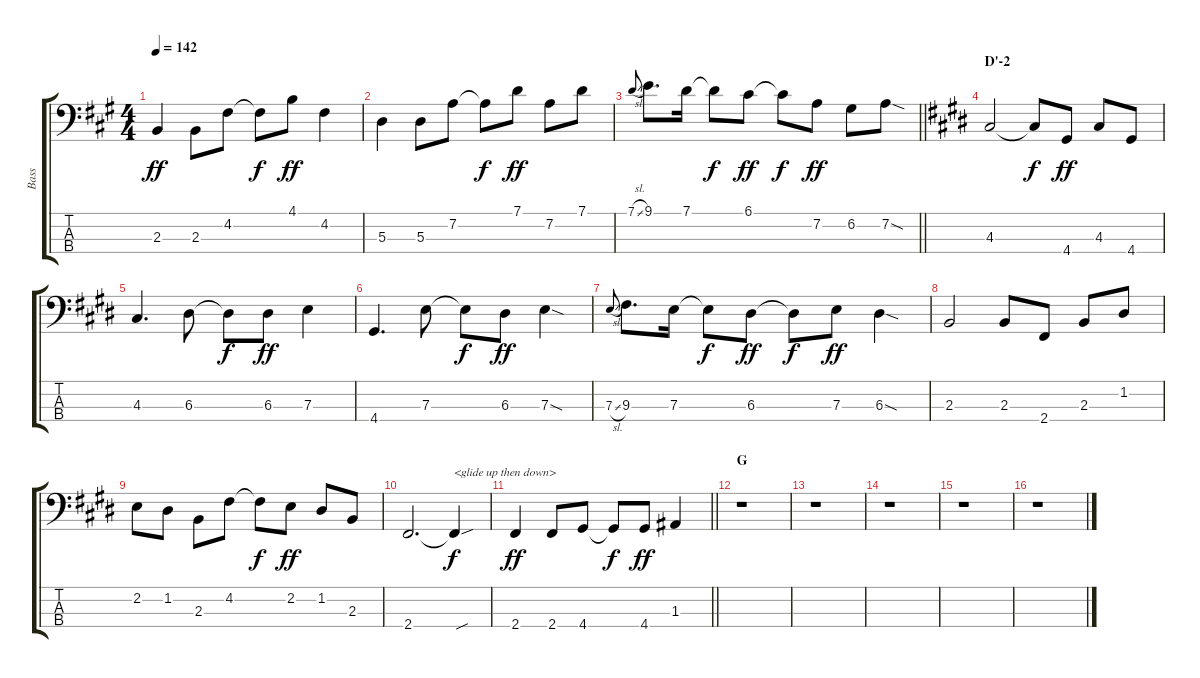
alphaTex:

\track ("Bass" "Bass") {instrument electricbasspick}
\staff {score tabs}
\tuning (G2 D2 A1 E1) {hide}
\ts (4 4)
\tempo 142
\clef f4
\ks a
2.3.4{dy ff} 2.3.8 4.2.8 4.2{t}.8{dy f} 4.1.8{dy ff} 4.2.4 |
5.3.4 5.3.8 7.2.8 7.2{t}.8{dy f} 7.1.8{dy ff} 7.2.8 7.1.8 |
\barLineRight lightlight
7.1{sl}.8{gr onbeat} 9.1.8{d} 7.1.16 7.1{t}.8{dy f} 6.1.8{dy ff} 6.1{t}.8{dy f} 7.2.8{dy ff} 6.2.8 7.2{sod}.8 |
\section ("" "D'-2")
\ks e
4.3.2 4.3{t}.8{dy f} 4.4.8{dy ff} 4.3.8 4.4.8 |
4.3.4{d} 6.3.8 6.3{t}.8{dy f} 6.3.8{dy ff} 7.3.4 |
4.4.4{d} 7.3.8 7.3{t}.8{dy f} 6.3.8{dy ff} 7.3{sod}.4 |
7.3{sl}.8{gr onbeat} 9.3.8{d} 7.3.16 7.3{t}.8{dy f} 6.3.8{dy ff} 6.3{t}.8{dy f} 7.3.8{dy ff} 6.3{sod}.4 |
2.3.2 2.3.8 2.4.8 2.3.8 1.2.8 |
2.2.8 1.2.8 2.3.8 4.2.8 4.2{t}.8{dy f} 2.2.8{dy ff} 1.2.8 2.3.8 |
2.4.2{d} 2.4{sou t}.4{txt "<glide up then down>" dy f} |
\barLineRight lightlight
2.4.4{dy ff} 2.4.8 4.4.8 4.4{t}.8{dy f} 4.4.8{dy ff} 1.3.4 |
\section ("" "G")
r.1 |
r.1 |
r.1 |
r.1 |
r.1
